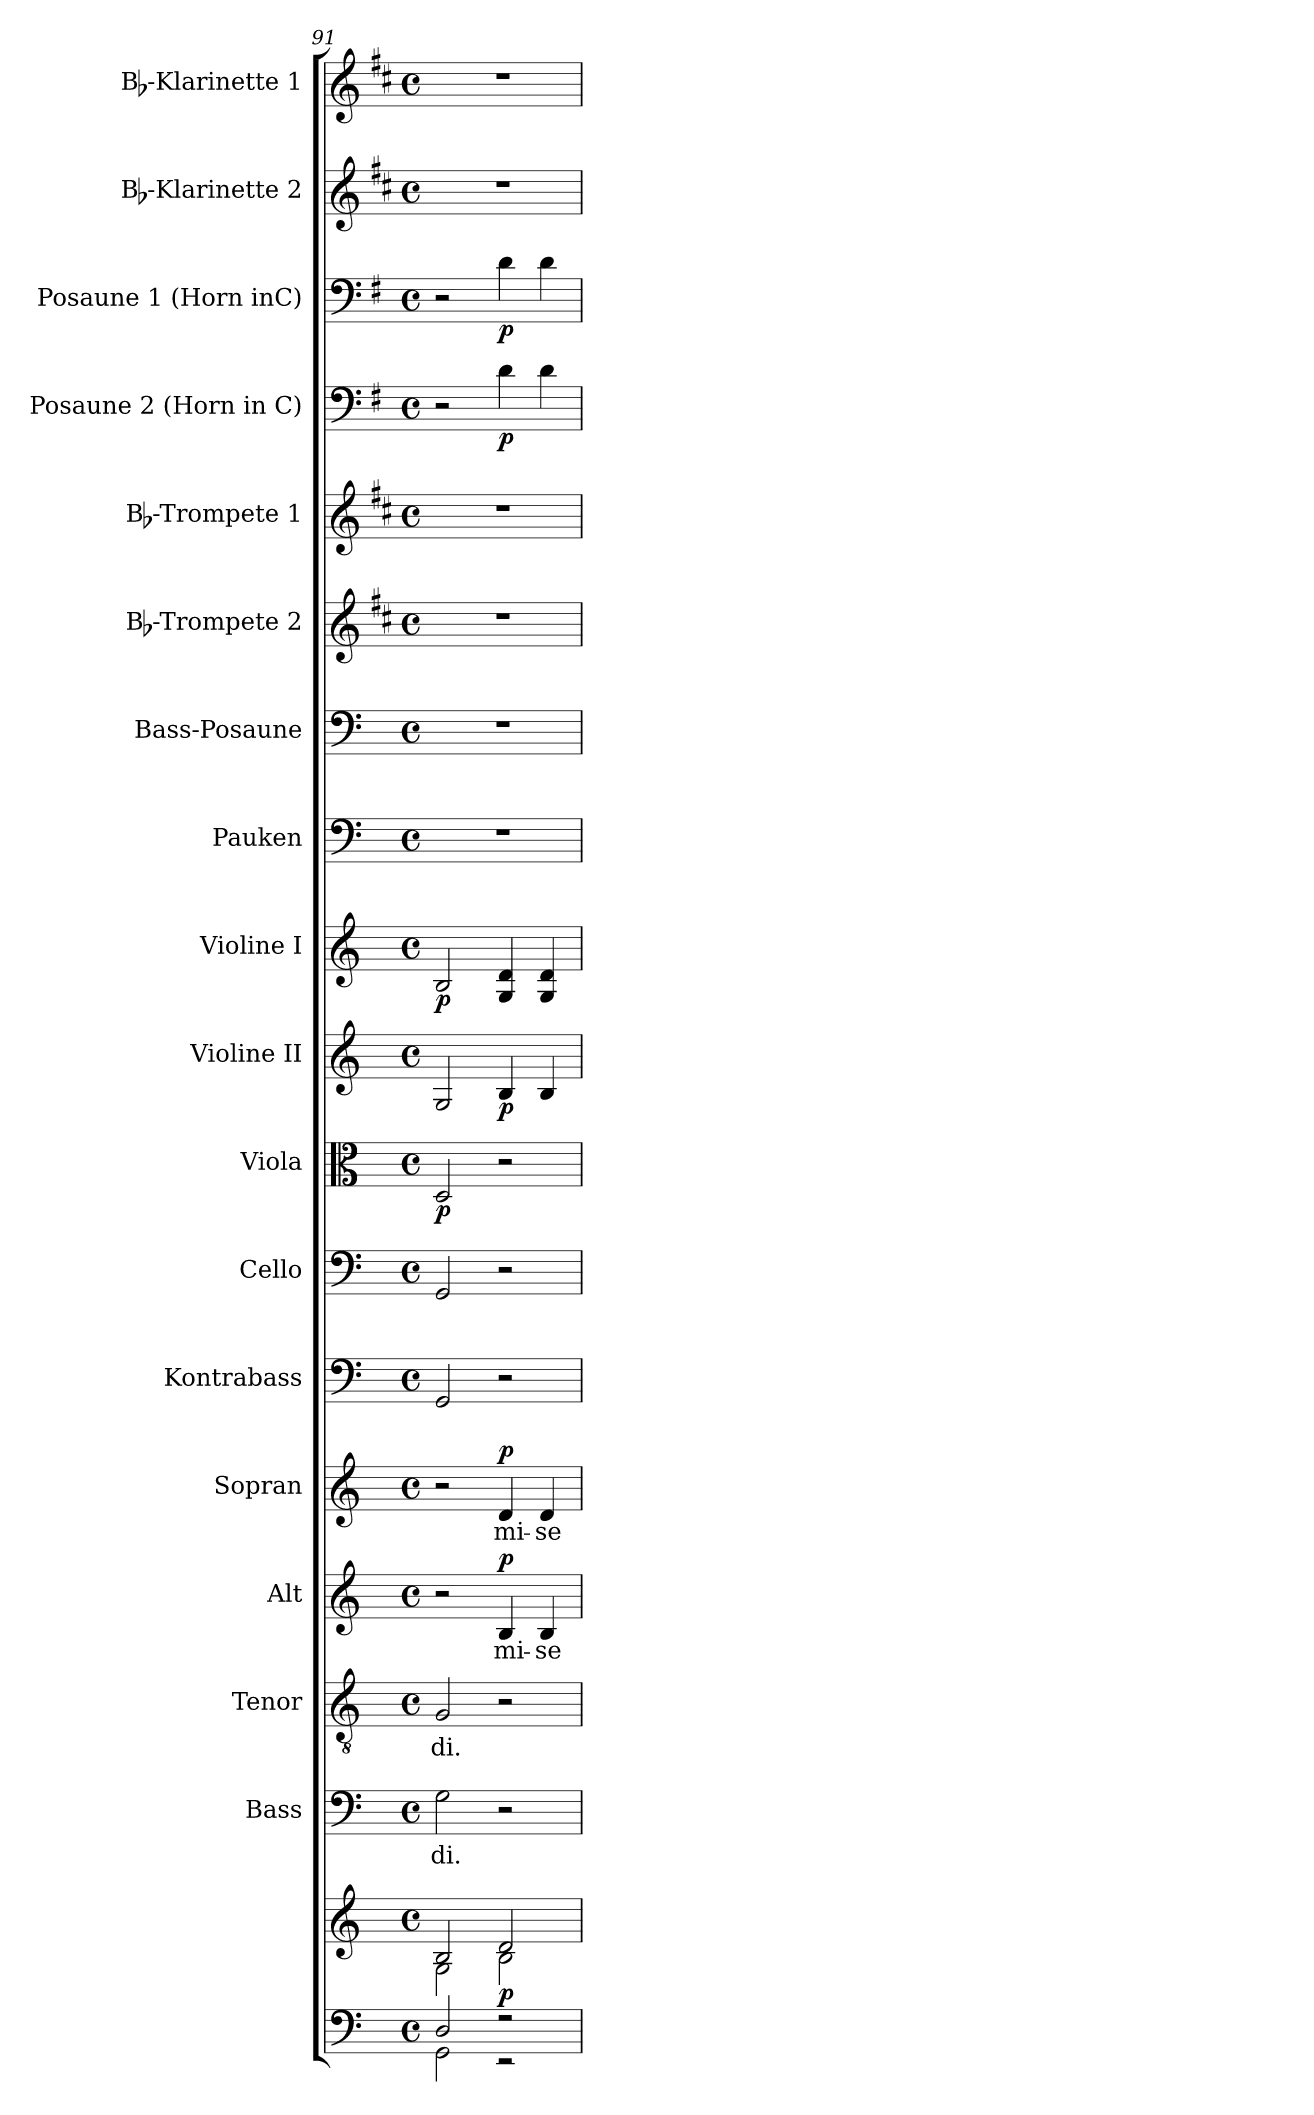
**kern	**kern	**dynam	**kern	**text	**kern	**text	**kern	**text	**dynam	**kern	**text	**dynam	**kern	**kern	**kern	**dynam	**kern	**dynam	**kern	**dynam	**kern	**kern	**kern	**kern	**kern	**dynam	**kern	**dynam	**kern	**kern
*part18	*part18	*part18	*part17	*part17	*part16	*part16	*part15	*part15	*part15	*part14	*part14	*part14	*part13	*part12	*part11	*part11	*part10	*part10	*part9	*part9	*part8	*part7	*part6	*part5	*part4	*part4	*part3	*part3	*part2	*part1
*staff19	*staff18	*staff18/19	*staff17	*staff17	*staff16	*staff16	*staff15	*staff15	*staff15	*staff14	*staff14	*staff14	*staff13	*staff12	*staff11	*staff11	*staff10	*staff10	*staff9	*staff9	*staff8	*staff7	*staff6	*staff5	*staff4	*staff4	*staff3	*staff3	*staff2	*staff1
*	*	*	*I"Bass	*	*I"Tenor	*	*I"Alt	*	*	*I"Sopran	*	*	*I"Kontrabass	*I"Cello	*I"Viola	*	*I"Violine II	*	*I"Violine I	*	*I"Pauken	*I"Bass-Posaune	*I"Bb-Trompete 2	*I"Bb-Trompete 1	*I"Posaune 2 (Horn in C)	*	*I"Posaune 1 (Horn inC)	*	*I"Bb-Klarinette 2	*I"Bb-Klarinette 1
*	*	*	*I'B.	*	*I'T.	*	*I'A.	*	*	*I'S.	*	*	*I'Kb.	*	*I'Vla.	*	*I'Vl. II	*	*I'Vl. I	*	*I'Pk.	*I'B-Pos.	*I'Bb Trp. 2	*I'Bb Trp. 1	*I'Pos. 2	*	*I'Pos. 1	*	*I'Bb Kl. 2	*I'Bb Kl. 1
*clefF4	*clefG2	*	*clefF4	*	*clefGv2	*	*clefG2	*	*	*clefG2	*	*	*clefF4	*clefF4	*clefC3	*	*clefG2	*	*clefG2	*	*clefF4	*clefF4	*clefG2	*clefG2	*clefF4	*	*clefF4	*	*clefG2	*clefG2
*	*	*	*	*	*	*	*	*	*	*	*	*	*ITrd7c12	*	*	*	*	*	*	*	*	*	*ITrd1c2	*ITrd1c2	*ITrd4c7	*	*ITrd4c7	*	*ITrd1c2	*ITrd1c2
*k[]	*k[]	*	*k[]	*	*k[]	*	*k[]	*	*	*k[]	*	*	*k[]	*k[]	*k[]	*	*k[]	*	*k[]	*	*k[]	*k[]	*k[]	*k[]	*k[]	*	*k[]	*	*k[]	*k[]
*C:	*C:	*	*C:	*	*C:	*	*C:	*	*	*C:	*	*	*C:	*C:	*C:	*	*C:	*	*C:	*	*C:	*C:	*C:	*C:	*C:	*	*C:	*	*C:	*C:
*M4/4	*M4/4	*	*M4/4	*	*M4/4	*	*M4/4	*	*	*M4/4	*	*	*M4/4	*M4/4	*M4/4	*	*M4/4	*	*M4/4	*	*M4/4	*M4/4	*M4/4	*M4/4	*M4/4	*	*M4/4	*	*M4/4	*M4/4
*met(c)	*met(c)	*	*met(c)	*	*met(c)	*	*met(c)	*	*	*met(c)	*	*	*met(c)	*met(c)	*met(c)	*	*met(c)	*	*met(c)	*	*met(c)	*met(c)	*met(c)	*met(c)	*met(c)	*	*met(c)	*	*met(c)	*met(c)
=91	=91	=91	=91	=91	=91	=91	=91	=91	=91	=91	=91	=91	=91	=91	=91	=91	=91	=91	=91	=91	=91	=91	=91	=91	=91	=91	=91	=91	=91	=91
*^	*^	*	*	*	*	*	*	*	*	*	*	*	*	*	*	*	*	*	*	*	*	*	*	*	*	*	*	*	*	*
!	!	!	!	!	!	!LO:LY:b	!	!LO:LY:b	!	!	!	!	!	!	!	!	!	!LO:DY:b	!	!	!	!LO:DY:b	!	!	!	!	!	!	!	!	!	!
2D/	2GG\	2B/	2G\	.	2G\	-di.	2G/	-di.	2r	.	.	2r	.	.	2GGG/	2GG/	2D/	p	2G/	.	2B/	p	1r	1r	1r	1r	2r	.	2r	.	1r	1r
!	!	!	!	!LO:DY:b	!	!	!	!	!	!LO:LY:b	!LO:DY:a	!	!LO:LY:b	!LO:DY:a	!	!	!	!	!	!LO:DY:b	!	!	!	!	!	!	!	!LO:DY:b	!	!LO:DY:b	!	!
2r	2r	2d/	2B\	p	2r	.	2r	.	4B/	mi-	p	4d/	mi-	p	2r	2r	2r	.	4B/	p	4G/ 4d/	.	.	.	.	.	4G\	p	4G\	p	.	.
!	!	!	!	!	!	!	!	!	!	!LO:LY:b	!	!	!LO:LY:b	!	!	!	!	!	!	!	!	!	!	!	!	!	!	!	!	!	!	!
.	.	.	.	.	.	.	.	.	4B/	-se-	.	4d/	-se-	.	.	.	.	.	4B/	.	4G/ 4d/	.	.	.	.	.	4G\	.	4G\	.	.	.
*v	*v	*	*	*	*	*	*	*	*	*	*	*	*	*	*	*	*	*	*	*	*	*	*	*	*	*	*	*	*	*	*	*
*	*v	*v	*	*	*	*	*	*	*	*	*	*	*	*	*	*	*	*	*	*	*	*	*	*	*	*	*	*	*	*	*
=	=	=	=	=	=	=	=	=	=	=	=	=	=	=	=	=	=	=	=	=	=	=	=	=	=	=	=	=	=	=
*-	*-	*-	*-	*-	*-	*-	*-	*-	*-	*-	*-	*-	*-	*-	*-	*-	*-	*-	*-	*-	*-	*-	*-	*-	*-	*-	*-	*-	*-	*-
